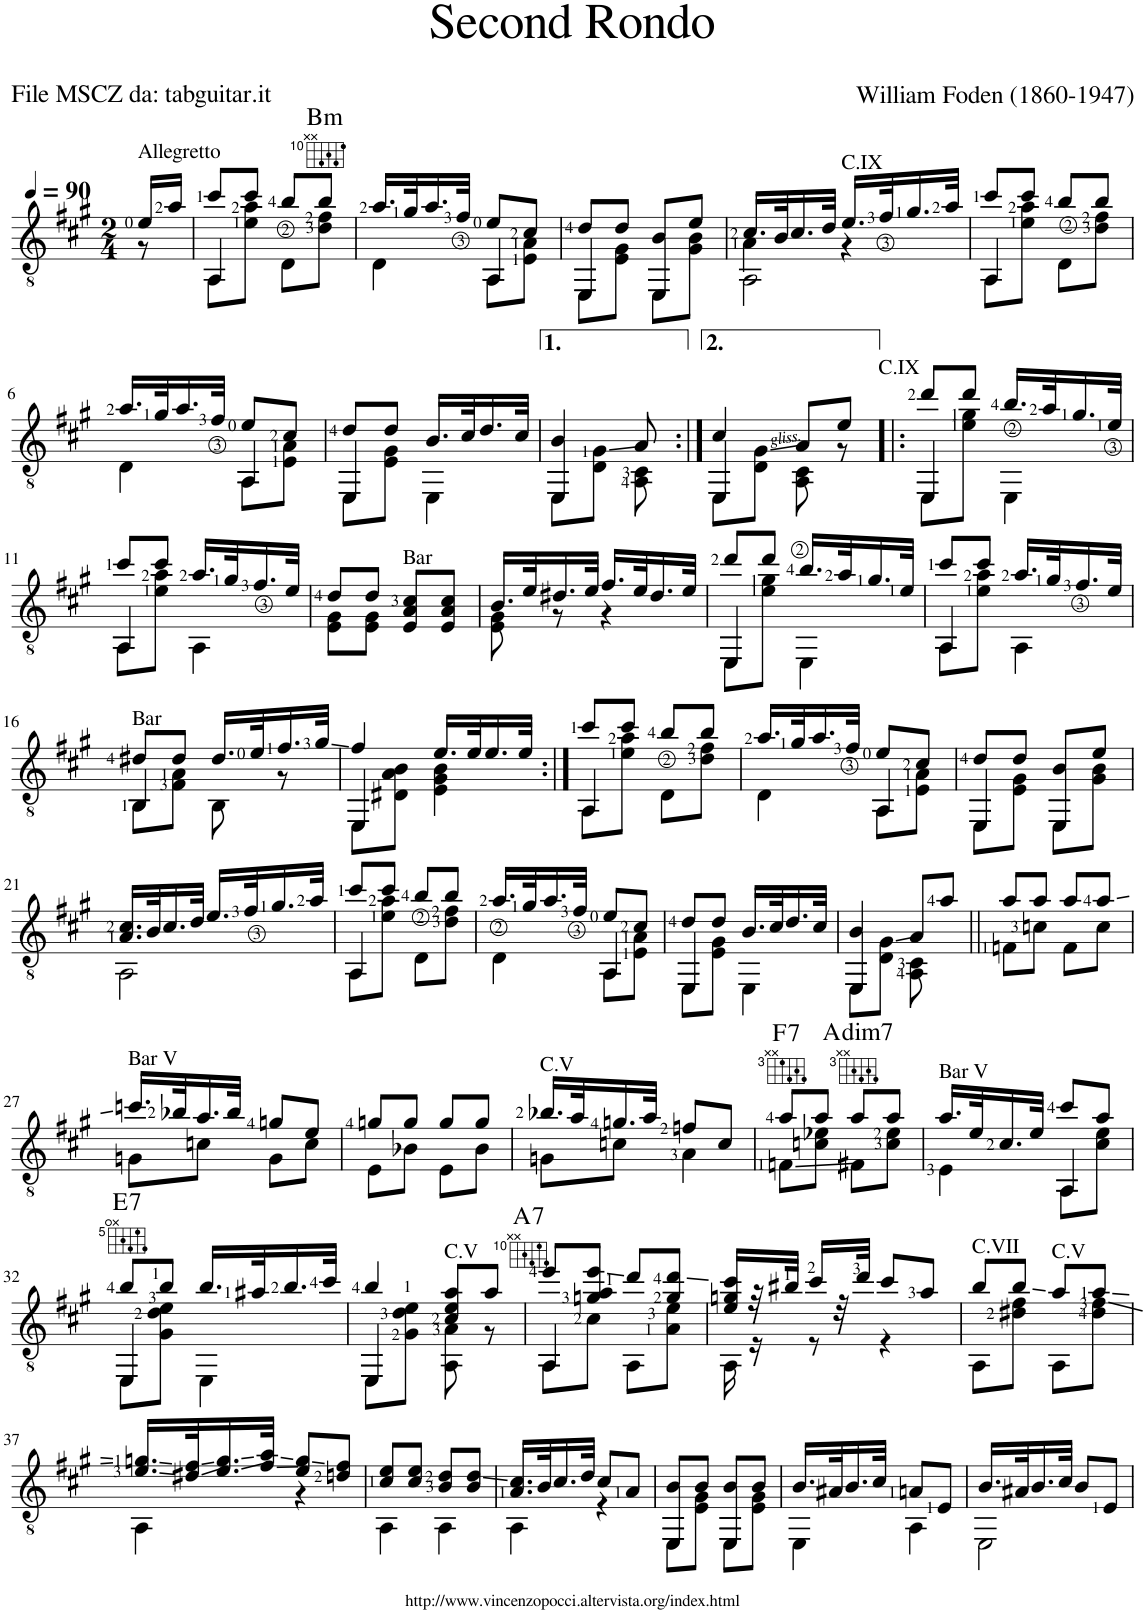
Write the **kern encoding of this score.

**kern	**harte
*part1	*part1
*staff1	*
*I"Guitar	*
*I'Guit.	*
*clefGv2	*
*k[f#c#g#]	*
*M2/4	*
*MM90	*
=	=
*^	*
!LO:TX:a:t=Allegretto	!	!
16e/LL	8r	.
16a/JJ	.	.
=1	=1	=1
*	*^	*
8cc#/L	8AA\L	4AA/	.
8cc#/J	8e\ 8a\J	.	.
8b/L	8D\L	4ryy	.
!	!	!	!LO:H:kt=m
8b/J	8d\ 8f#\J	.	B:min
=2	=2	=2	=2
16.a/LL	4D\	4ryy	.
32g#/K	.	.	.
16.a/	.	.	.
32f#/JJk	.	.	.
8e/L	8AA\L	4AA/	.
8c#/J	8E\ 8A\J	.	.
=3	=3	=3	=3
8d/L	8EE\L	4EE/	.
8d/J	8E\ 8G#\J	.	.
8B/L	8EE\L	4EE/	.
8e/J	8G#\ 8B\J	.	.
=4	=4	=4	=4
16.c#/LL	4A\	2AA\	.
32B/K	.	.	.
16.c#/	.	.	.
32d/JJk	.	.	.
!LO:TX:a:t=C.IX	!	!	!
16.e/LL	4r	.	.
32f#/K	.	.	.
16.g#/	.	.	.
32a/JJk	.	.	.
=5	=5	=5	=5
8cc#/L	8AA\L	4AA/	.
8cc#/J	8e\ 8a\J	.	.
8b/L	8D\L	4ryy	.
8b/J	8d\ 8f#\J	.	.
!!LO:LB:g=z	!!	!!
=6	=6	=6	=6
16.a/LL	4D\	4ryy	.
32g#/K	.	.	.
16.a/	.	.	.
32f#/JJk	.	.	.
8e/L	8AA\L	4AA/	.
8c#/J	8E\ 8A\J	.	.
=7	=7	=7	=7
8d/L	8EE\L	4EE/	.
8d/J	8E\ 8G#\J	.	.
16.B/LL	4EE\	4ryy	.
32c#/K	.	.	.
16.d/	.	.	.
32c#/JJk	.	.	.
=8	=8	=8	=8
4B/	8EE\L	4EE/	.
.	8D\ 8G#\J	.	.
8A/	8AA\ 8C#\	8ryy	.
=9:|!	=9:|!	=9:|!	=9:|!
4c#/	8EE\L	4EE/	.
.	8D\ 8G#\J	.	.
8A/L	8AA\ 8C#\	4ryy	.
8e/J	8r	.	.
=10!|:	=10!|:	=10!|:	=10!|:
!LO:TX:a:t=C.IX	!	!	!
8dd/L	8EE\L	4EE/	.
8dd/J	8e\ 8g#\J	.	.
16.b/LL	4EE\	4ryy	.
32a/K	.	.	.
16.g#/	.	.	.
32e/JJk	.	.	.
!!LO:LB:g=z	!!	!!
=11	=11	=11	=11
8cc#/L	8AA\L	4AA/	.
8cc#/J	8e\ 8a\J	.	.
16.a/LL	4AA\	4ryy	.
32g#/K	.	.	.
16.f#/	.	.	.
32e/JJk	.	.	.
*	*v	*v	*
=12	=12	=12
8d/L	8E\ 8G#\L	.
8d/J	8E\ 8G#\J	.
!LO:TX:a:t=Bar	!	!
8E/ 8A/ 8c#/L	4ryy	.
8E/ 8A/ 8c#/J	.	.
=13	=13	=13
16.B/LL	8E\ 8G#\	.
32e/K	.	.
16.d#X/	8r	.
32e/JJk	.	.
16.f#/LL	4r	.
32e/K	.	.
16.d#/	.	.
32e/JJk	.	.
=14	=14	=14
*	*^	*
8dd/L	8EE\L	4EE/	.
8dd/J	8e\ 8g#\J	.	.
16.b/LL	4EE\	4ryy	.
32a/K	.	.	.
16.g#/	.	.	.
32e/JJk	.	.	.
=15	=15	=15	=15
8cc#/L	8AA\L	4AA/	.
8cc#/J	8e\ 8a\J	.	.
16.a/LL	4AA\	4ryy	.
32g#/K	.	.	.
16.f#/	.	.	.
32e/JJk	.	.	.
!!LO:LB:g=z	!!	!!
=16	=16	=16	=16
!LO:TX:a:t=Bar	!	!	!
8d#X/L	8BB\L	4BB/	.
8d#/J	8F#\ 8A\J	.	.
16.d#/LL	8BB\	4ryy	.
32e/K	.	.	.
16.f#/	8r	.	.
32g#/JJk	.	.	.
=17	=17	=17	=17
4f#/	8EE\L	4EE/	.
.	8D#X\ 8A\ 8B\J	.	.
16.e/LL	4E\ 4G#\ 4B\	4ryy	.
32e/K	.	.	.
16.e/	.	.	.
32e/JJk	.	.	.
=18:|!	=18:|!	=18:|!	=18:|!
8cc#/L	8AA\L	4AA/	.
8cc#/J	8e\ 8a\J	.	.
8b/L	8D\L	4ryy	.
8b/J	8d\ 8f#\J	.	.
=19	=19	=19	=19
16.a/LL	4D\	4ryy	.
32g#/K	.	.	.
16.a/	.	.	.
32f#/JJk	.	.	.
8e/L	8AA\L	4AA/	.
8c#/J	8E\ 8A\J	.	.
=20	=20	=20	=20
8d/L	8EE\L	4EE/	.
8d/J	8E\ 8G#\J	.	.
8B/L	8EE\L	4EE/	.
8e/J	8G#\ 8B\J	.	.
*	*v	*v	*
!!LO:LB:g=z
=21	=21	=21
16.A/ 16.c#/LL	2AA\	.
32B/K	.	.
16.c#/	.	.
32d/JJk	.	.
16.e/LL	.	.
32f#/K	.	.
16.g#/	.	.
32a/JJk	.	.
=22	=22	=22
*	*^	*
8cc#/L	8AA\L	4AA/	.
8cc#/J	8e\ 8a\J	.	.
8b/L	8D\L	4ryy	.
8b/J	8d\ 8f#\J	.	.
=23	=23	=23	=23
16.a/LL	4D\	4ryy	.
32g#/K	.	.	.
16.a/	.	.	.
32f#/JJk	.	.	.
8e/L	8AA\L	4AA/	.
8c#/J	8E\ 8A\J	.	.
=24	=24	=24	=24
8d/L	8EE\L	4EE/	.
8d/J	8E\ 8G#\J	.	.
16.B/LL	4EE\	4ryy	.
32c#/K	.	.	.
16.d/	.	.	.
32c#/JJk	.	.	.
=25	=25	=25	=25
4B/	8EE\L	4EE/	.
.	8D\ 8G#\J	.	.
8A/L	8AA\ 8C#\	4ryy	.
8a/J	8ryy	.	.
*	*v	*v	*
=26||	=26||	=26||
8a/L	8Fn\L	.
8a/J	8cn\J	.
8a/L	8F\L	.
8a/J	8c\J	.
!!LO:LB:g=z	!!
=27	=27	=27
!LO:TX:a:t=Bar V	!	!
16.ccn/LL	8Gn\L	.
32b-X/K	.	.
16.a/	8cn\J	.
32b-/JJk	.	.
8gn/L	8G\L	.
8e/J	8c\J	.
=28	=28	=28
8gn/L	8E\L	.
8g/J	8B-X\J	.
8g/L	8E\L	.
8g/J	8B-\J	.
=29	=29	=29
!LO:TX:a:t=C.V	!	!
16.b-X/LL	8Gn\L	.
32a/K	.	.
16.gn/	8cn\J	.
32a/JJk	.	.
8fn/L	4A\	.
8c/J	.	.
=30	=30	=30
!	!	!LO:H:kt=7
8a/L	8Fn\L	F:7
8a/J	8cn\ 8e-X\J	.
!	!	!LO:H:kt=dim7
8a/L	8F#X\L	A:dim7
8a/J	8c\ 8e-\J	.
=31	=31	=31
*	*^	*
!LO:TX:a:t=Bar V	!	!	!
16.a/LL	4E\	4ryy	.
32e/K	.	.	.
16.c#/	.	.	.
32e/JJk	.	.	.
8cc#/L	8AA\L	4AA/	.
8a/J	8c#\ 8e\J	.	.
!!LO:LB:g=z	!!	!!
=32	=32	=32	=32
!	!	!	!LO:H:kt=7
8b/L	8EE\L	4EE/	E:7
8b/J	8G#\ 8d\ 8e\J	.	.
16.b/LL	4EE\	4ryy	.
32a#X/K	.	.	.
16.b/	.	.	.
32cc#/JJk	.	.	.
=33	=33	=33	=33
4b/	8EE\L	4EE/	.
.	8G#\ 8d\ 8e\J	.	.
!LO:TX:a:t=C.V	!	!	!
8c#/ 8e/ 8a/L	8AA\ 8A\	4ryy	.
8a/J	8r	.	.
=34	=34	=34	=34
!	!	!	!LO:H:kt=7
8ee/L	8AA\L	4AA/	A:7
8gn/ 8a/ 8ee/J	8c#\J	.	.
8dd/L	8AA\L	4ryy	.
8g/ 8dd/J	8A\ 8e\J	.	.
*	*v	*v	*
=35	=35	=35
16e/ 16gn/ 16cc#/LL	16AA\	.
32r	16r	.
32b#X/JJJ	.	.
16cc#/LL	8r	.
32r	.	.
32dd/JJJ	.	.
8cc#/L	4r	.
8a/J	.	.
=36	=36	=36
!LO:TX:a:t=C.VII	!	!
8b/L	8AA\L	.
8b/J	8d#X\ 8f#\J	.
!LO:TX:a:t=C.V	!	!
8a/L	8AA\L	.
8a/J	8d#\ 8f#\J	.
!!LO:LB:g=z	!!
=37	=37	=37
16.e/ 16.gn/LL	4AA\	.
32d#X/ 32f#/K	.	.
16.e/ 16.g/	.	.
32f#/ 32a/JJk	.	.
8e/ 8g/L	4r	.
8dn/ 8f#/J	.	.
=38	=38	=38
8c#/ 8e/L	4AA\	.
8c#/ 8e/J	.	.
8B/ 8d/L	4AA\	.
8B/ 8d/J	.	.
=39	=39	=39
16.A/ 16.c#/LL	4AA\	.
32B/K	.	.
16.c#/	.	.
32d/JJk	.	.
8c#/L	4r	.
8A/J	.	.
=40	=40	=40
*	*^	*
8B/L	8EE\L	4EE/	.
8B/J	8E\ 8G#\J	.	.
8B/L	8EE\L	4EE/	.
8B/J	8E\ 8G#\J	.	.
*	*v	*v	*
=41	=41	=41
16.B/LL	4EE\	.
32A#X/K	.	.
16.B/	.	.
32c#/JJk	.	.
8An/L	4AA\	.
8E/J	.	.
=42	=42	=42
16.B/LL	2EE\	.
32A#X/K	.	.
16.B/	.	.
32c#/JJk	.	.
8B/L	.	.
8E/J	.	.
*v	*v	*
=	=
*-	*-
